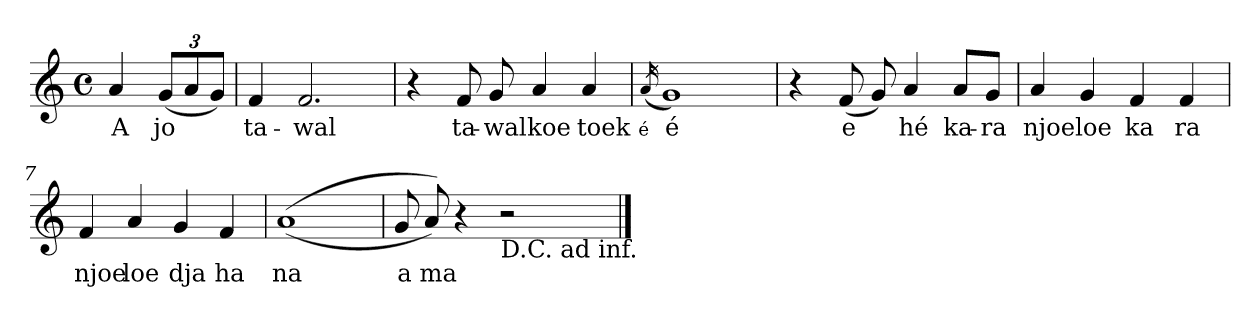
**kern	**text
*part1	*part1
*staff1	*staff1
*clefG2	*
*k[]	*
*C:	*
*M4/4	*
*met(c)	*
=1	=1
!	!LO:LY:b
4a/	A
!	!LO:LY:b
(<12g/L	jo
12a/	.
12g/J)	.
=2	=2
!	!LO:LY:b
4f/	ta-
!	!LO:LY:b
2.f/	-wal
=3	=3
4r	.
!	!LO:LY:b
8f/	ta-
!	!LO:LY:b
8g/	-wal
!	!LO:LY:b
4a/	koe
!	!LO:LY:b
4a/	toek
=4	=4
!	!LO:LY:b
(16qa/	é
!	!LO:LY:b
1g)	é
=5	=5
4r	.
!	!LO:LY:b
(>8f/	e
8g/)	.
!	!LO:LY:b
4a/	hé
!	!LO:LY:b
8a/L	ka-
!	!LO:LY:b
8g/J	-ra
!!LO:LB:g=z
=6	=6
!	!LO:LY:b
4a/	njoe
!	!LO:LY:b
4g/	loe
!	!LO:LY:b
4f/	ka
!	!LO:LY:b
4f/	ra
=7	=7
!	!LO:LY:b
4f/	njoe
!	!LO:LY:b
4a/	loe
!	!LO:LY:b
4g/	dja
!	!LO:LY:b
4f/	ha
=8	=8
!	!LO:LY:b
(>(<1a	na
=9	=9
!	!LO:LY:b
8g/	a
!	!LO:LY:b
8a/))	ma
4r	.
!LO:TX:b:t=D.C. ad inf.	!
2r	.
==	==
*-	*-
